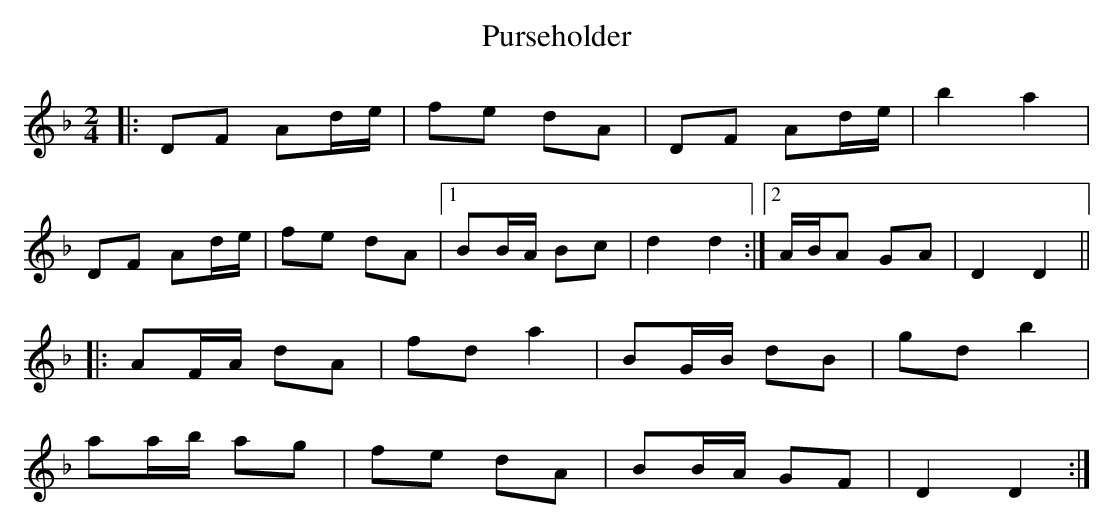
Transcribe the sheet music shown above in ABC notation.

X:1
T: Purseholder
M: 2/4
L: 1/8
K: Dmin
|:DF Ad/e/|fe dA|DF Ad/e/|b2 a2|
DF Ad/e/|fe dA|1 BB/A/ Bc|d2 d2:|2 A/B/A GA|D2 D2||
|:AF/A/ dA|fd a2|BG/B/ dB|gd b2|
aa/b/ ag|fe dA|BB/A/ GF|D2 D2:|
